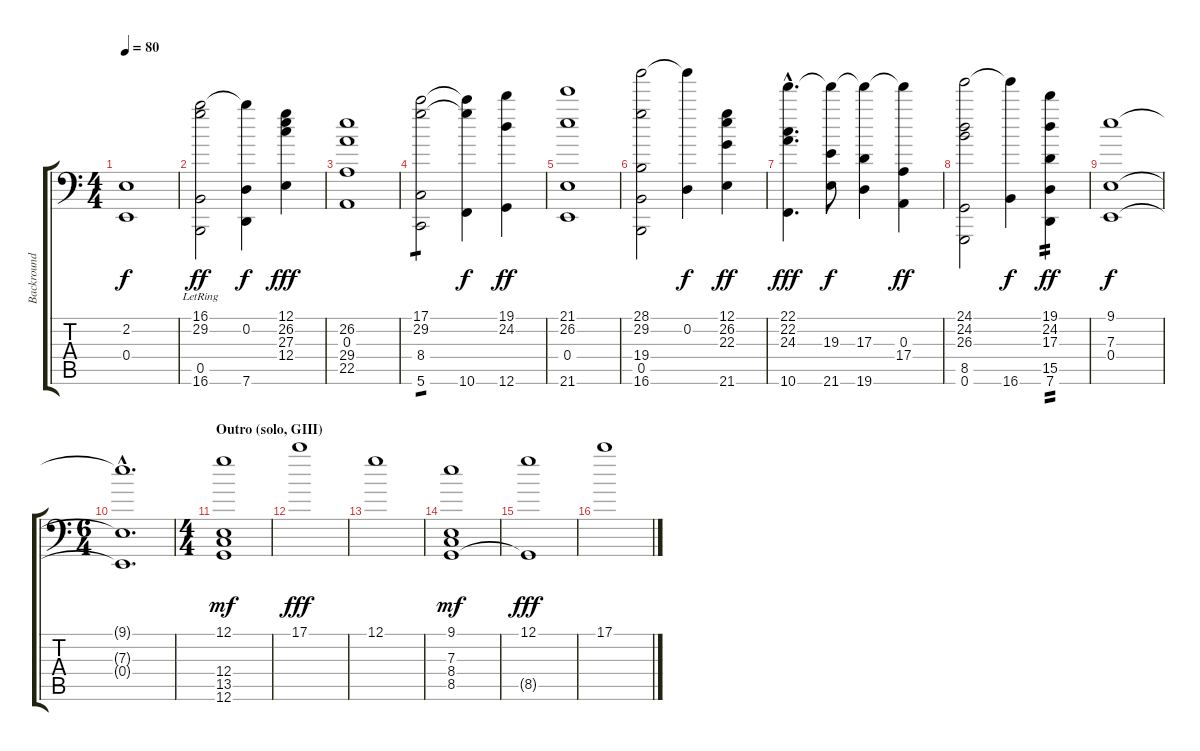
\track ("Backround" "Backround") {instrument synthstrings2}
\staff {score tabs}
\tuning (G4 D3 A2 E2 B1 G1) {hide}
\ts (4 4)
\tempo 80
\clef f4
\ks c
(2.2 0.4).1{dy f} |
(16.1 29.2 0.5{lr} 16.6{lr}).2{dy ff} (16.1{t} 0.2 7.6).4{dy f} (12.1 26.2 27.3 12.4).4{dy fff} |
(26.2 0.3 29.4 22.5).1 |
(17.1 29.2 8.4 5.6).2{tp 1} (17.1{t} 29.2{t} 10.6).4{dy f} (19.1 24.2 12.6).4{dy ff} |
(21.1 26.2 0.4 21.6).1 |
(28.1 29.2 19.4 0.5 16.6).2 (28.1{t} 0.2).4{dy f} (12.1 26.2 22.3 21.6).4{dy ff} |
(22.1{hac} 22.2{hac} 24.3{hac} 10.6{hac}).4{d dy fff} (22.1{t} 19.3 21.6).8{dy f} (22.1{t} 17.3 19.6).4 (22.1{t} 0.3 17.4).4{dy ff} |
(24.1 24.2 26.3 8.5 0.6).2 (24.1{t} 16.6).4{dy f} (19.1 24.2 17.3 15.5 7.6).4{tp 2 dy ff} |
(9.1 7.3 0.4).1{dy f} |
\ts (6 4)
(9.1{hac t} 7.3{hac t} 0.4{hac t}).1{d} |
\ts (4 4)
\section ("" "Outro (solo, GIII)")
(12.1 12.4 13.5 12.6).1{dy mf} |
17.1.1{dy fff} |
12.1.1 |
(9.1 7.3 8.4 8.5).1{dy mf} |
(12.1 8.5{t}).1{dy fff} |
17.1.1
